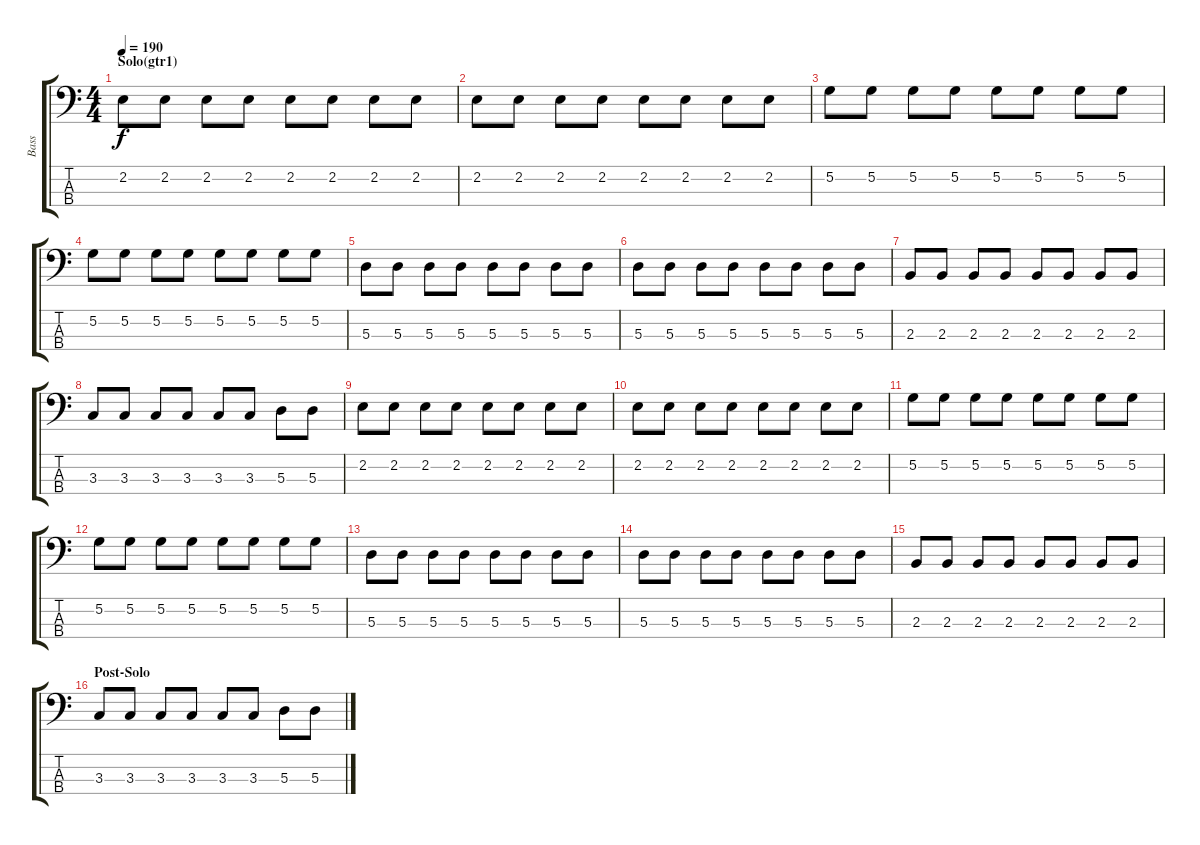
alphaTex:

\track ("Bass" "Bass") {instrument electricbassfinger}
\staff {score tabs}
\tuning (G2 D2 A1 E1) {hide}
\ts (4 4)
\section ("" "Solo(gtr1)")
\tempo 190
\clef f4
\ks c
2.2.8{dy f} 2.2.8 2.2.8 2.2.8 2.2.8 2.2.8 2.2.8 2.2.8 |
2.2.8 2.2.8 2.2.8 2.2.8 2.2.8 2.2.8 2.2.8 2.2.8 |
5.2.8 5.2.8 5.2.8 5.2.8 5.2.8 5.2.8 5.2.8 5.2.8 |
5.2.8 5.2.8 5.2.8 5.2.8 5.2.8 5.2.8 5.2.8 5.2.8 |
5.3.8 5.3.8 5.3.8 5.3.8 5.3.8 5.3.8 5.3.8 5.3.8 |
5.3.8 5.3.8 5.3.8 5.3.8 5.3.8 5.3.8 5.3.8 5.3.8 |
2.3.8 2.3.8 2.3.8 2.3.8 2.3.8 2.3.8 2.3.8 2.3.8 |
3.3.8 3.3.8 3.3.8 3.3.8 3.3.8 3.3.8 5.3.8 5.3.8 |
2.2.8 2.2.8 2.2.8 2.2.8 2.2.8 2.2.8 2.2.8 2.2.8 |
2.2.8 2.2.8 2.2.8 2.2.8 2.2.8 2.2.8 2.2.8 2.2.8 |
5.2.8 5.2.8 5.2.8 5.2.8 5.2.8 5.2.8 5.2.8 5.2.8 |
5.2.8 5.2.8 5.2.8 5.2.8 5.2.8 5.2.8 5.2.8 5.2.8 |
5.3.8 5.3.8 5.3.8 5.3.8 5.3.8 5.3.8 5.3.8 5.3.8 |
5.3.8 5.3.8 5.3.8 5.3.8 5.3.8 5.3.8 5.3.8 5.3.8 |
2.3.8 2.3.8 2.3.8 2.3.8 2.3.8 2.3.8 2.3.8 2.3.8 |
\section ("" "Post-Solo")
3.3.8 3.3.8 3.3.8 3.3.8 3.3.8 3.3.8 5.3.8 5.3.8
